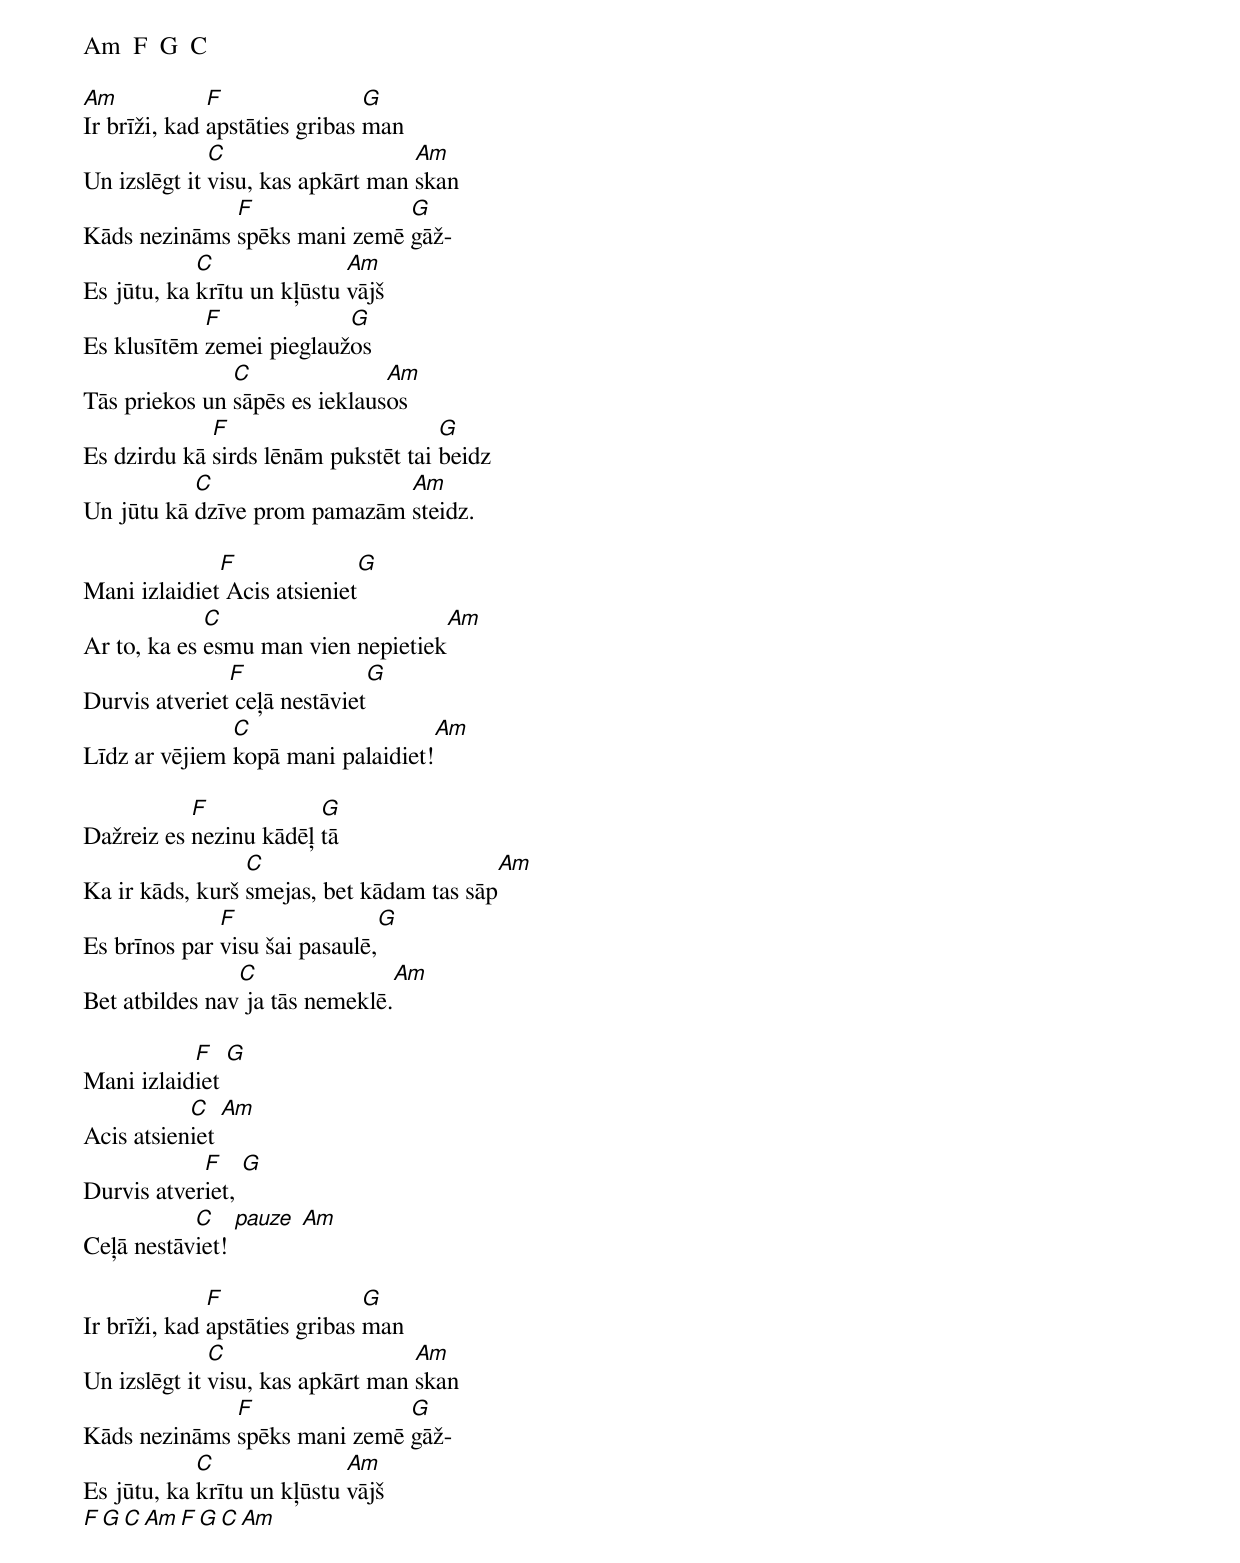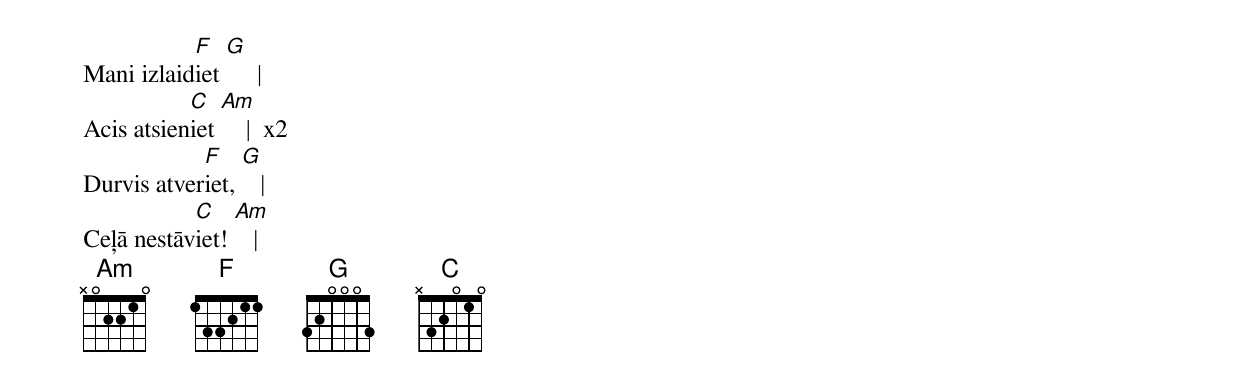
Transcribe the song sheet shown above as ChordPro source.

Am  F  G  C

[Am]Ir brīži, kad [F]apstāties gribas [G]man
Un izslēgt it [C]visu, kas apkārt man [Am]skan
Kāds nezināms [F]spēks mani zemē [G]gāž-
Es jūtu, ka [C]krītu un kļūstu [Am]vājš
Es klusītēm [F]zemei pieglauž[G]os
Tās priekos un [C]sāpēs es ieklaus[Am]os
Es dzirdu kā [F]sirds lēnām pukstēt tai [G]beidz
Un jūtu kā [C]dzīve prom pamazām [Am]steidz.

Mani izlaidiet[F] Acis atsieniet[G]
Ar to, ka es [C]esmu man vien nepietiek[Am]
Durvis atveriet[F] ceļā nestāviet[G]
Līdz ar vējiem [C]kopā mani palaidiet![Am]

Dažreiz es [F]nezinu kādēļ [G]tā
Ka ir kāds, kurš [C]smejas, bet kādam tas sāp[Am]
Es brīnos par [F]visu šai pasaulē,[G]
Bet atbildes nav[C] ja tās nemeklē.[Am]

Mani izlaid[F]iet [G]
Acis atsien[C]iet [Am]
Durvis atver[F]iet, [G]
Ceļā nestāv[C]iet! [pauze] [Am]

Ir brīži, kad [F]apstāties gribas [G]man
Un izslēgt it [C]visu, kas apkārt man [Am]skan
Kāds nezināms [F]spēks mani zemē [G]gāž-
Es jūtu, ka [C]krītu un kļūstu [Am]vājš
[F][G][C][Am][F][G][C][Am]

Mani izlaid[F]iet [G]     |
Acis atsien[C]iet [Am]    |  x2
Durvis atver[F]iet, [G]   |
Ceļā nestāv[C]iet! [Am]   |
